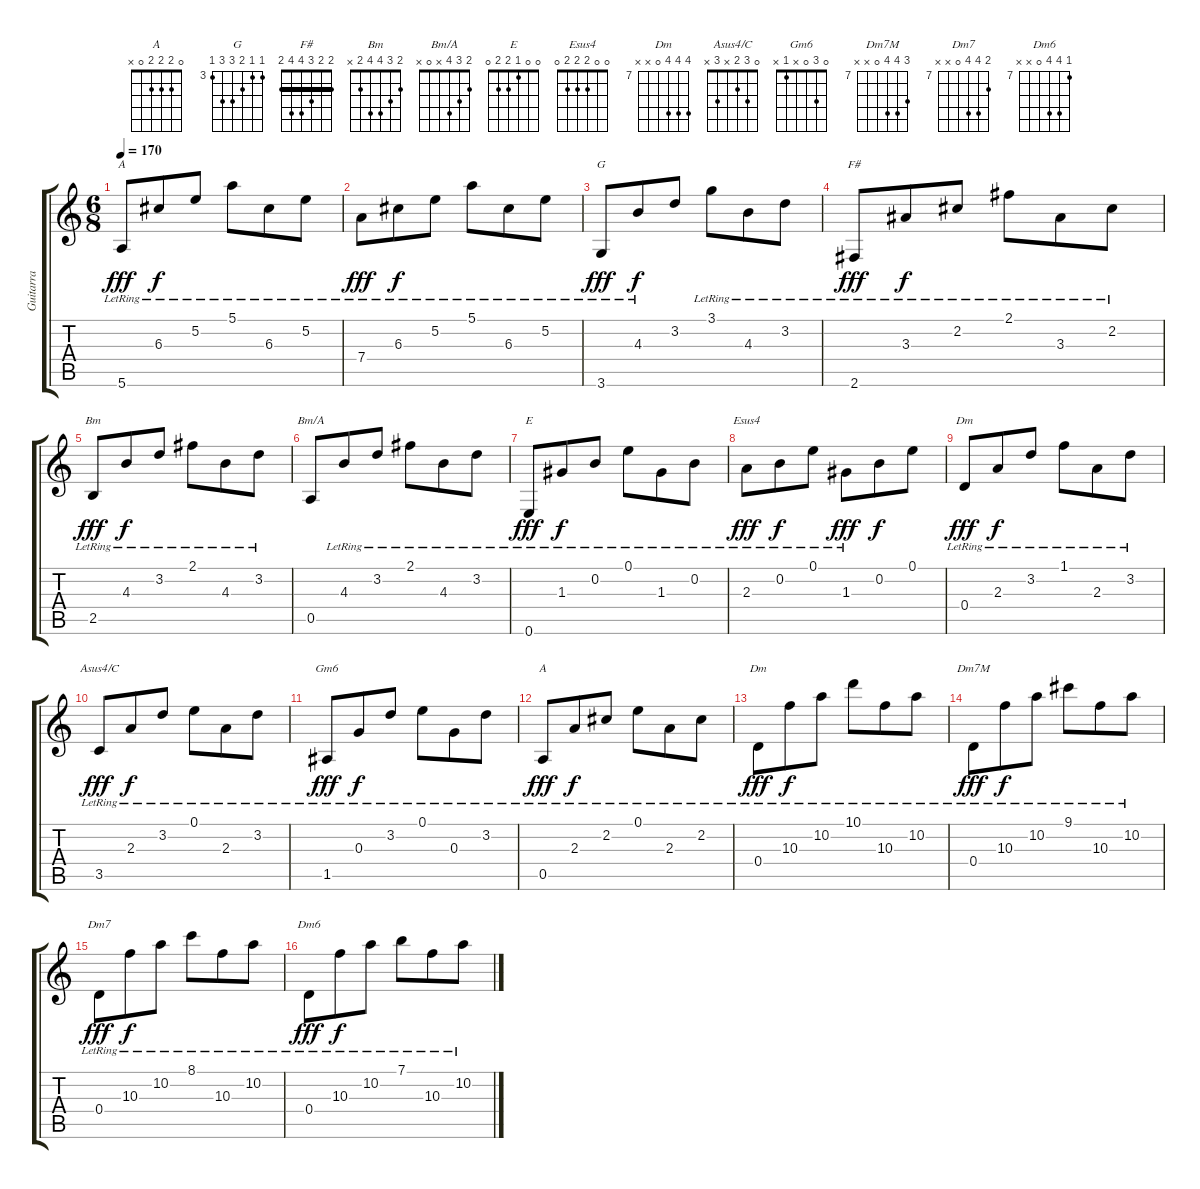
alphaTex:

\track ("Guitarra" "Guitarra") {instrument acousticguitarsteel}
\staff {score tabs}
\tuning (E4 B3 G3 D3 A2 E2) {hide}
\chord ("A" 5 5 6 7 7 5) {firstfret 5}
\chord ("G" 3 3 4 5 5 3) {firstfret 3}
\chord ("F#" 2 2 3 4 4 2) {barre 2}
\chord ("Bm" 2 3 4 4 2 x)
\chord ("Bm/A" 2 3 4 x 0 x)
\chord ("E" 0 0 1 2 2 0)
\chord ("Esus4" 0 0 2 2 2 0)
\chord ("Dm" 1 3 2 0 x x)
\chord ("Asus4/C" 0 3 2 x 3 x)
\chord ("Gm6" 0 3 0 x 1 x)
\chord ("A" 0 2 2 2 0 x)
\chord ("Dm" 10 10 10 0 x x) {firstfret 7}
\chord ("Dm7M" 9 10 10 0 x x) {firstfret 7}
\chord ("Dm7" 8 10 10 0 x x) {firstfret 7}
\chord ("Dm6" 7 10 10 0 x x) {firstfret 7}
\ts (6 8)
\tempo 170
\clef g2
\ks c
5.6{lr}.8{ch "A" dy fff} 6.3{lr}.8{dy f} 5.2{lr}.8 5.1{lr}.8 6.3{lr}.8 5.2{lr}.8 |
7.4{lr}.8{dy fff} 6.3{lr}.8{dy f} 5.2{lr}.8 5.1{lr}.8 6.3{lr}.8 5.2{lr}.8 |
3.6{lr}.8{ch "G" dy fff} 4.3{lr}.8{dy f} 3.2.8 3.1{lr}.8 4.3{lr}.8 3.2{lr}.8 |
2.6{lr}.8{ch "F#" dy fff} 3.3{lr}.8{dy f} 2.2{lr}.8 2.1{lr}.8 3.3{lr}.8 2.2{lr}.8 |
2.5{lr}.8{ch "Bm" dy fff} 4.3{lr}.8{dy f} 3.2{lr}.8 2.1{lr}.8 4.3{lr}.8 3.2{lr}.8 |
0.5.8{ch "Bm/A"} 4.3{lr}.8 3.2{lr}.8 2.1{lr}.8 4.3{lr}.8 3.2{lr}.8 |
0.6{lr}.8{ch "E" dy fff} 1.3{lr}.8{dy f} 0.2{lr}.8 0.1{lr}.8 1.3{lr}.8 0.2{lr}.8 |
2.3{lr}.8{ch "Esus4" dy fff} 0.2{lr}.8{dy f} 0.1{lr}.8 1.3{lr}.8{dy fff} 0.2.8{dy f} 0.1.8 |
0.4{lr}.8{ch "Dm" dy fff} 2.3{lr}.8{dy f} 3.2{lr}.8 1.1{lr}.8 2.3{lr}.8 3.2{lr}.8 |
3.5{lr}.8{ch "Asus4/C" dy fff} 2.3{lr}.8{dy f} 3.2{lr}.8 0.1{lr}.8 2.3{lr}.8 3.2{lr}.8 |
1.5{lr}.8{ch "Gm6" dy fff} 0.3{lr}.8{dy f} 3.2{lr}.8 0.1{lr}.8 0.3{lr}.8 3.2{lr}.8 |
0.5{lr}.8{ch "A" dy fff} 2.3{lr}.8{dy f} 2.2{lr}.8 0.1{lr}.8 2.3{lr}.8 2.2{lr}.8 |
0.4{lr}.8{ch "Dm" dy fff} 10.3{lr}.8{dy f} 10.2{lr}.8 10.1{lr}.8 10.3{lr}.8 10.2{lr}.8 |
0.4{lr}.8{ch "Dm7M" dy fff} 10.3{lr}.8{dy f} 10.2{lr}.8 9.1{lr}.8 10.3{lr}.8 10.2{lr}.8 |
0.4{lr}.8{ch "Dm7" dy fff} 10.3{lr}.8{dy f} 10.2{lr}.8 8.1{lr}.8 10.3{lr}.8 10.2{lr}.8 |
0.4{lr}.8{ch "Dm6" dy fff} 10.3{lr}.8{dy f} 10.2{lr}.8 7.1{lr}.8 10.3{lr}.8 10.2{lr}.8
